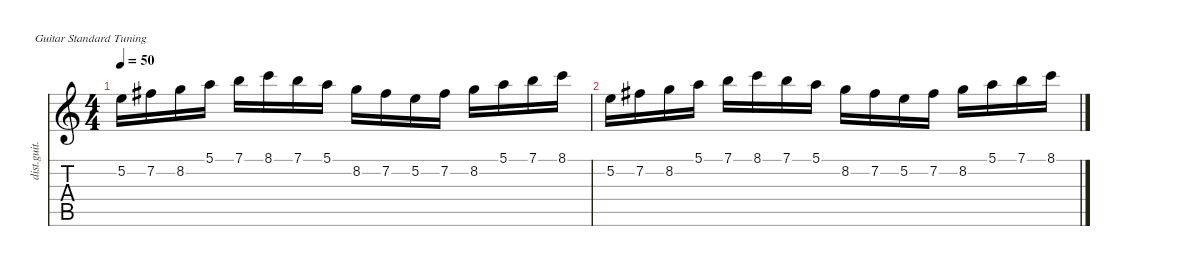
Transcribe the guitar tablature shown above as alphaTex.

\defaultSystemsLayout 4
\hideDynamics
\bracketExtendMode nobrackets
\track ("Distortion Guitar" "dist.guit.") {instrument distortionguitar}
\staff {score tabs}
\tuning (E4 B3 G3 D3 A2 E2)
\ts (4 4)
\tempo 50
\clef g2
\ks c
5.2.16{dy mf instrument distortionguitar beam Down} 7.2{acc #}.16{beam Down} 8.2.16{beam Down} 5.1.16{beam Down} 7.1.16{beam Down} 8.1.16{beam Down} 7.1.16{beam Down} 5.1.16{beam Down} 8.2.16{beam Down} 7.2{acc #}.16{beam Down} 5.2.16{beam Down} 7.2{acc #}.16{beam Down} 8.2.16{beam Down} 5.1.16{beam Down} 7.1.16{beam Down} 8.1.16{beam Down} |
5.2.16{beam Down} 7.2{acc #}.16{beam Down} 8.2.16{beam Down} 5.1.16{beam Down} 7.1.16{beam Down} 8.1.16{beam Down} 7.1.16{beam Down} 5.1.16{beam Down} 8.2.16{beam Down} 7.2{acc #}.16{beam Down} 5.2.16{beam Down} 7.2{acc #}.16{beam Down} 8.2.16{beam Down} 5.1.16{beam Down} 7.1.16{beam Down} 8.1.16{beam Down}
